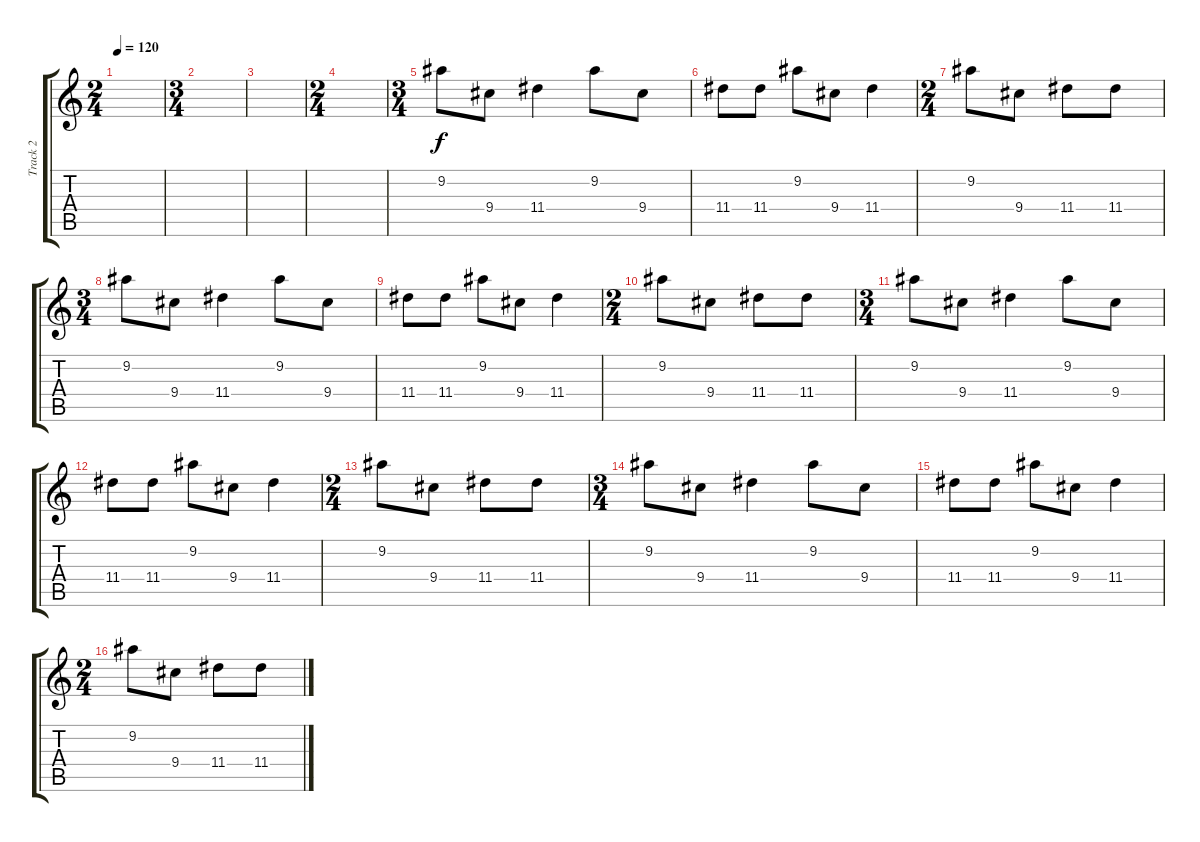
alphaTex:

\track ("Track 2" "Track 2") {instrument electricguitarjazz}
\staff {score tabs}
\tuning (Db4 Db4 B2 E3 B2 Gb2) {hide}
\ts (2 4)
\tempo 120
\clef g2
\ks c
|
\ts (3 4)
|
|
\ts (2 4)
|
\ts (3 4)
9.2.8 9.4.8 11.4.4 9.2.8 9.4.8 |
11.4.8 11.4.8 9.2.8 9.4.8 11.4.4 |
\ts (2 4)
9.2.8 9.4.8 11.4.8 11.4.8 |
\ts (3 4)
9.2.8 9.4.8 11.4.4 9.2.8 9.4.8 |
11.4.8 11.4.8 9.2.8 9.4.8 11.4.4 |
\ts (2 4)
9.2.8 9.4.8 11.4.8 11.4.8 |
\ts (3 4)
9.2.8 9.4.8 11.4.4 9.2.8 9.4.8 |
11.4.8 11.4.8 9.2.8 9.4.8 11.4.4 |
\ts (2 4)
9.2.8 9.4.8 11.4.8 11.4.8 |
\ts (3 4)
9.2.8 9.4.8 11.4.4 9.2.8 9.4.8 |
11.4.8 11.4.8 9.2.8 9.4.8 11.4.4 |
\ts (2 4)
9.2.8 9.4.8 11.4.8 11.4.8
